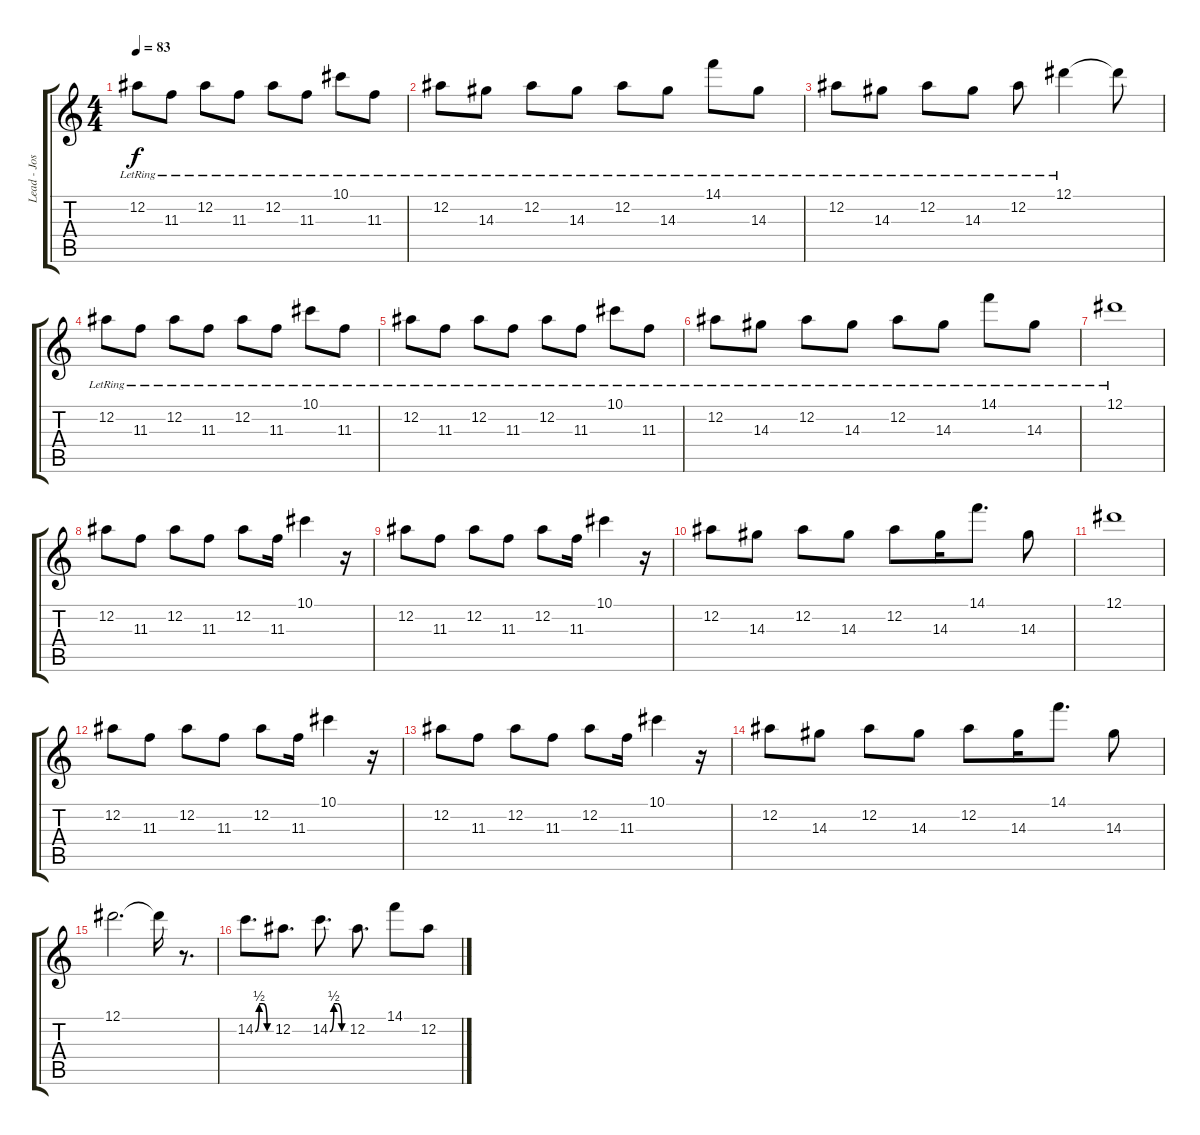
\track ("Lead - Josh Farro" "Lead - Jos") {instrument acousticguitarsteel}
\staff {score tabs}
\tuning (Eb4 Bb3 Gb3 Db3 Ab2 Db2) {hide}
\ts (4 4)
\tempo 83
\clef g2
\ks c
12.2{lr}.8{dy f} 11.3{lr}.8 12.2{lr}.8 11.3{lr}.8 12.2{lr}.8 11.3{lr}.8 10.1{lr}.8 11.3{lr}.8 |
12.2{lr}.8 14.3{lr}.8 12.2{lr}.8 14.3{lr}.8 12.2{lr}.8 14.3{lr}.8 14.1{lr}.8 14.3{lr}.8 |
12.2{lr}.8 14.3{lr}.8 12.2{lr}.8 14.3{lr}.8 12.2{lr}.8 12.1{lr}.4 12.1{t}.8 |
12.2{lr}.8 11.3{lr}.8 12.2{lr}.8 11.3{lr}.8 12.2{lr}.8 11.3{lr}.8 10.1{lr}.8 11.3{lr}.8 |
12.2{lr}.8 11.3{lr}.8 12.2{lr}.8 11.3{lr}.8 12.2{lr}.8 11.3{lr}.8 10.1{lr}.8 11.3{lr}.8 |
12.2{lr}.8 14.3{lr}.8 12.2{lr}.8 14.3{lr}.8 12.2{lr}.8 14.3{lr}.8 14.1{lr}.8 14.3{lr}.8 |
12.1{lr}.1 |
12.2.8 11.3.8 12.2.8 11.3.8 12.2.8 11.3.16 10.1.4 r.16 |
12.2.8 11.3.8 12.2.8 11.3.8 12.2.8 11.3.16 10.1.4 r.16 |
12.2.8 14.3.8 12.2.8 14.3.8 12.2.8 14.3.16 14.1.8{d} 14.3.8 |
12.1.1 |
12.2.8 11.3.8 12.2.8 11.3.8 12.2.8 11.3.16 10.1.4 r.16 |
12.2.8 11.3.8 12.2.8 11.3.8 12.2.8 11.3.16 10.1.4 r.16 |
12.2.8 14.3.8 12.2.8 14.3.8 12.2.8 14.3.16 14.1.8{d} 14.3.8 |
12.1.2{d} 12.1{t}.16 r.8{d} |
14.2{be (custom 0 0 15 2 30 2 45 0 60 0)}.8{d} 12.2.8{d} 14.2{be (custom 0 0 15 2 30 2 45 0 60 0)}.8{d} 12.2.8{d} 14.1.8 12.2.8
